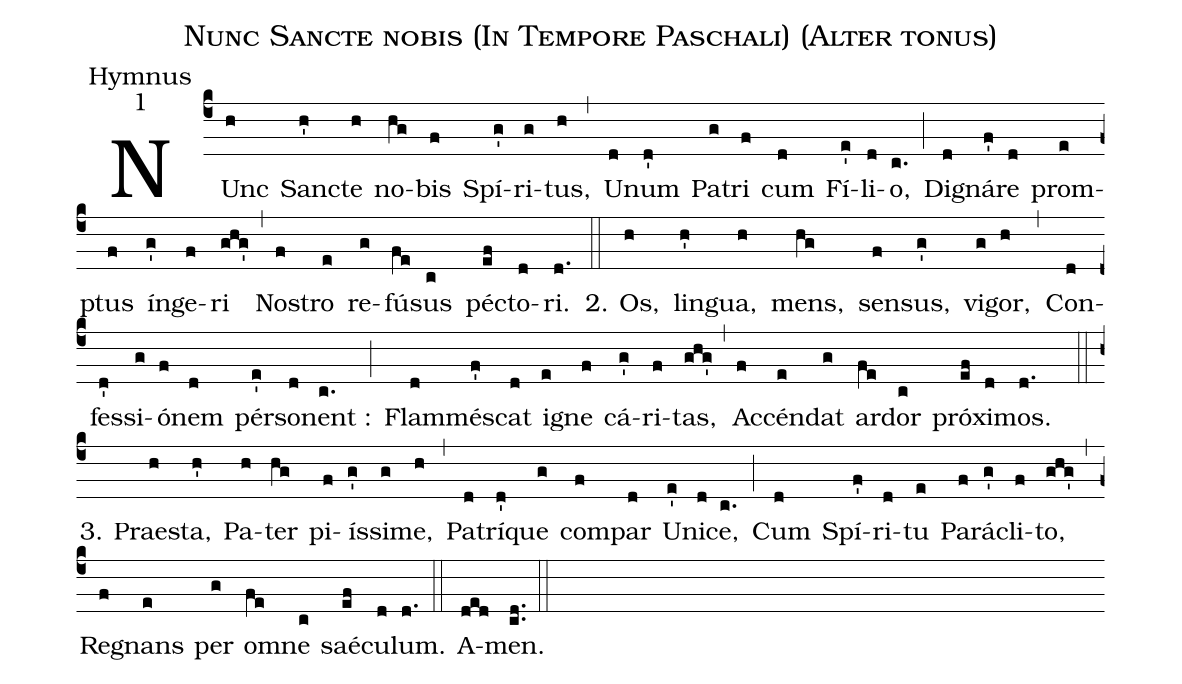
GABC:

name:Nunc Sancte nobis (In Tempore Paschali) (Alter tonus);
office-part:Hymnus;
mode:1;
%%
(c4) NUnc(h) San(h')cte(h) no(hg)bis(f) Spí(g')ri(g)tus,(h) (,) U(d)num(d') Pa(g)tri(f) cum(d) Fí(e')li(d)o,(c.) (;) Di(d)gná(f')re(d) prom(e)ptus(f) ín(g')ge(f)ri(ghg') (,) No(f)stro(e) re(g)fú(fe)sus(c) pé(ef)cto(d)ri.(d.) (::)
2. Os,(h) lin(h')gua,(h) mens,(hg) sen(f)sus,(g') vi(g)gor,(h) (,) Con(d)fes(d')si(g)ó(f)nem(d) pér(e')so(d)nent :(c.) (;) Flam(d)mé(f')scat(d) i(e)gne(f) cá(g')ri(f)tas,(ghg') (,) Ac(f)cén(e)dat(g) ar(fe)dor(c) pró(ef)xi(d)mos.(d.) (::)
3. Prae(h)sta,(h') Pa(h)ter(hg) pi(f)ís(g')si(g)me,(h) (,) Pa(d)trí(d')que(g) com(f)par(d) U(e')ni(d)ce,(c.) (;) Cum(d) Spí(f')ri(d)tu(e) Pa(f)rá(g')cli(f)to,(ghg') (,) Re(f)gnans(e) per(g) o(fe)mne(c) saé(ef)cu(d)lum.(d.) (::) A(ded)men.(cd..) (::)
